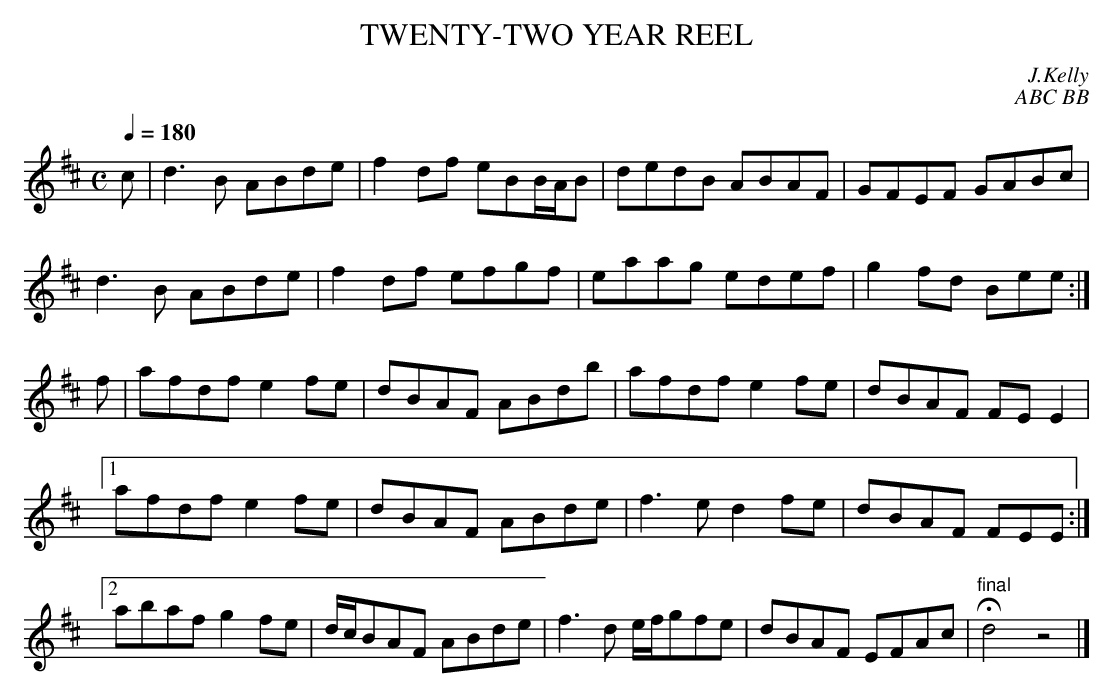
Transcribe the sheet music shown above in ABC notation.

X:1
T:TWENTY-TWO YEAR REEL
C:J.Kelly
C:ABC BB
M:C
L:1/8
Q:1/4=180
K:D
c|d3B ABde|f2df eBB/A/B|dedB ABAF|GFEF GABc|
d3B ABde|f2df efgf|eaag edef|g2fd Bee:|
f|afdf e2fe|dBAF ABdb|afdf e2fe|dBAF FEE2|
[1 afdf e2fe|dBAF ABde|f3e d2fe|dBAF FEE:|
[2 abaf g2fe|d/c/BAF ABde|f3d e/f/gfe|dBAF EFAc|\
"final"Hd4z4|]
